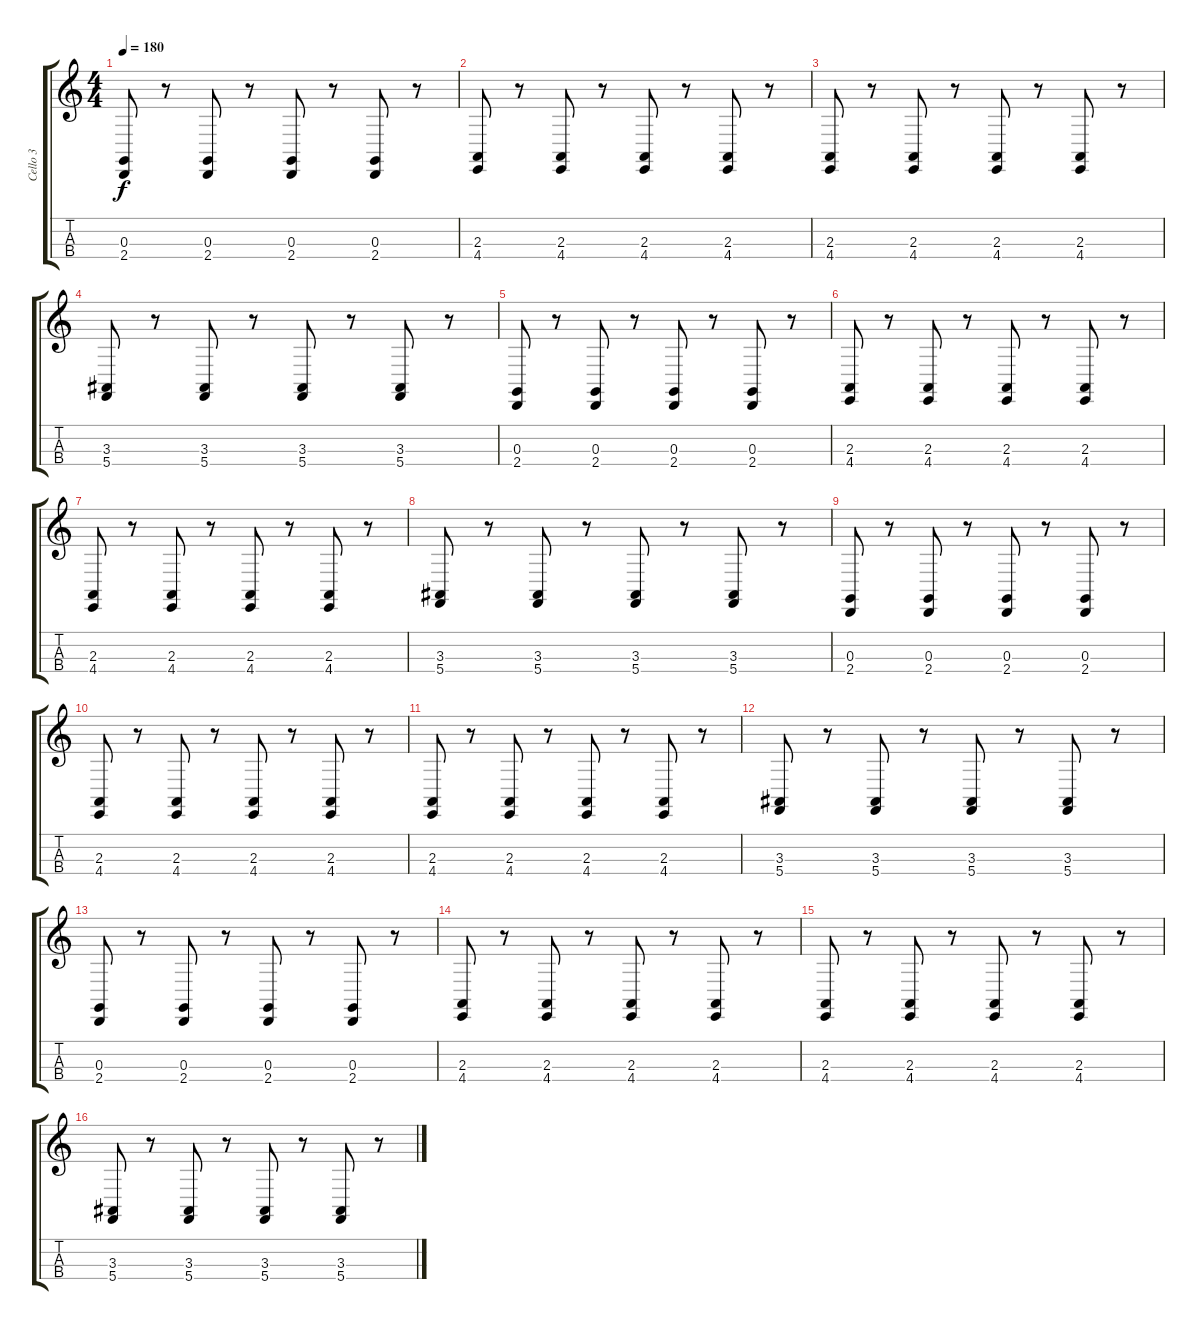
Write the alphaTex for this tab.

\track ("Cello 3" "Cello 3") {instrument cello}
\staff {score tabs}
\tuning (A3 D3 G2 C2) {hide}
\ts (4 4)
\tempo 180
\clef g2
\ks c
(0.3 2.4).8{dy f} r.8 (0.3 2.4).8 r.8 (0.3 2.4).8 r.8 (0.3 2.4).8 r.8 |
(2.3 4.4).8 r.8 (2.3 4.4).8 r.8 (2.3 4.4).8 r.8 (2.3 4.4).8 r.8 |
(2.3 4.4).8 r.8 (2.3 4.4).8 r.8 (2.3 4.4).8 r.8 (2.3 4.4).8 r.8 |
(3.3 5.4).8 r.8 (3.3 5.4).8 r.8 (3.3 5.4).8 r.8 (3.3 5.4).8 r.8 |
(0.3 2.4).8 r.8 (0.3 2.4).8 r.8 (0.3 2.4).8 r.8 (0.3 2.4).8 r.8 |
(2.3 4.4).8 r.8 (2.3 4.4).8 r.8 (2.3 4.4).8 r.8 (2.3 4.4).8 r.8 |
(2.3 4.4).8 r.8 (2.3 4.4).8 r.8 (2.3 4.4).8 r.8 (2.3 4.4).8 r.8 |
(3.3 5.4).8 r.8 (3.3 5.4).8 r.8 (3.3 5.4).8 r.8 (3.3 5.4).8 r.8 |
(0.3 2.4).8 r.8 (0.3 2.4).8 r.8 (0.3 2.4).8 r.8 (0.3 2.4).8 r.8 |
(2.3 4.4).8 r.8 (2.3 4.4).8 r.8 (2.3 4.4).8 r.8 (2.3 4.4).8 r.8 |
(2.3 4.4).8 r.8 (2.3 4.4).8 r.8 (2.3 4.4).8 r.8 (2.3 4.4).8 r.8 |
(3.3 5.4).8 r.8 (3.3 5.4).8 r.8 (3.3 5.4).8 r.8 (3.3 5.4).8 r.8 |
(0.3 2.4).8 r.8 (0.3 2.4).8 r.8 (0.3 2.4).8 r.8 (0.3 2.4).8 r.8 |
(2.3 4.4).8 r.8 (2.3 4.4).8 r.8 (2.3 4.4).8 r.8 (2.3 4.4).8 r.8 |
(2.3 4.4).8 r.8 (2.3 4.4).8 r.8 (2.3 4.4).8 r.8 (2.3 4.4).8 r.8 |
(3.3 5.4).8 r.8 (3.3 5.4).8 r.8 (3.3 5.4).8 r.8 (3.3 5.4).8 r.8
